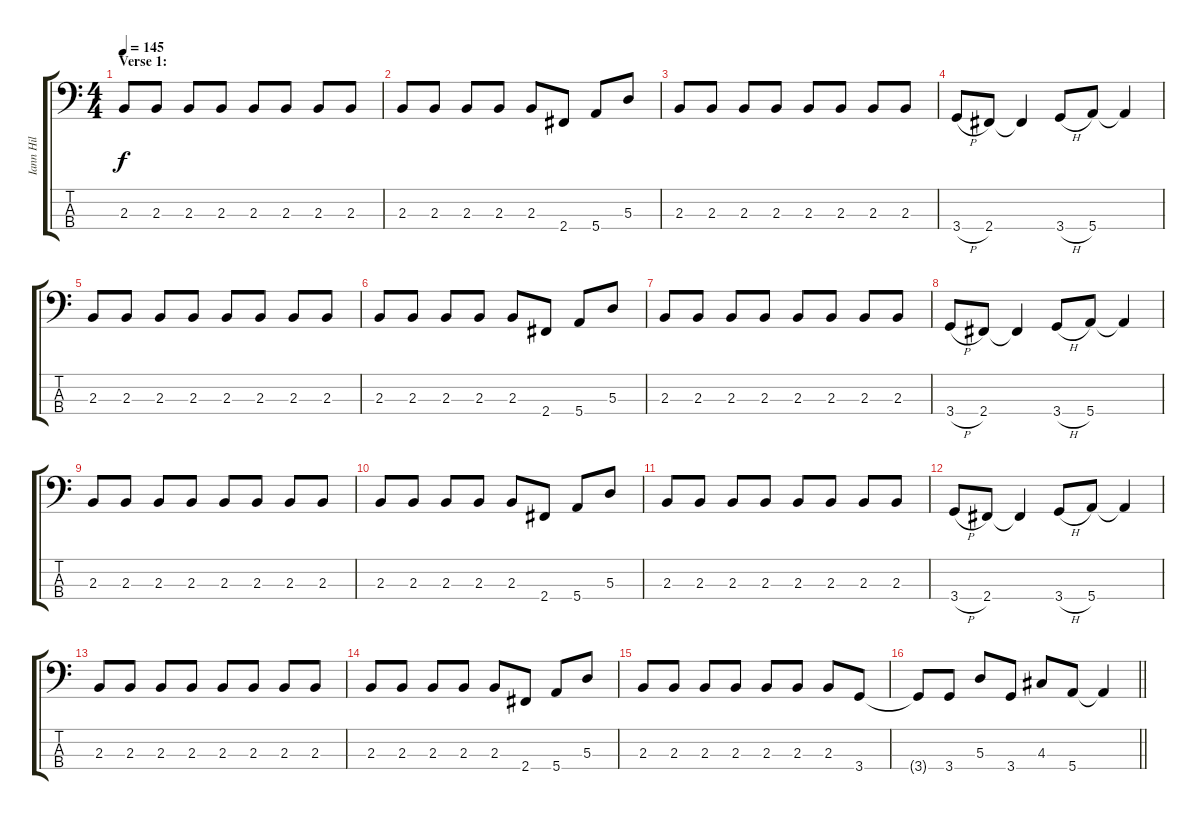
\track ("Iann Hil" "Iann Hil") {instrument electricbasspick}
\staff {score tabs}
\tuning (G2 D2 A1 E1) {hide}
\ts (4 4)
\section ("" "Verse 1:")
\tempo 145
\clef f4
\ks c
2.3.8{dy f} 2.3.8 2.3.8 2.3.8 2.3.8 2.3.8 2.3.8 2.3.8 |
2.3.8 2.3.8 2.3.8 2.3.8 2.3.8 2.4.8 5.4.8 5.3.8 |
2.3.8 2.3.8 2.3.8 2.3.8 2.3.8 2.3.8 2.3.8 2.3.8 |
3.4{h}.8 2.4.8 2.4{t}.4 3.4{h}.8 5.4.8 5.4{t}.4 |
2.3.8 2.3.8 2.3.8 2.3.8 2.3.8 2.3.8 2.3.8 2.3.8 |
2.3.8 2.3.8 2.3.8 2.3.8 2.3.8 2.4.8 5.4.8 5.3.8 |
2.3.8 2.3.8 2.3.8 2.3.8 2.3.8 2.3.8 2.3.8 2.3.8 |
3.4{h}.8 2.4.8 2.4{t}.4 3.4{h}.8 5.4.8 5.4{t}.4 |
2.3.8 2.3.8 2.3.8 2.3.8 2.3.8 2.3.8 2.3.8 2.3.8 |
2.3.8 2.3.8 2.3.8 2.3.8 2.3.8 2.4.8 5.4.8 5.3.8 |
2.3.8 2.3.8 2.3.8 2.3.8 2.3.8 2.3.8 2.3.8 2.3.8 |
3.4{h}.8 2.4.8 2.4{t}.4 3.4{h}.8 5.4.8 5.4{t}.4 |
2.3.8 2.3.8 2.3.8 2.3.8 2.3.8 2.3.8 2.3.8 2.3.8 |
2.3.8 2.3.8 2.3.8 2.3.8 2.3.8 2.4.8 5.4.8 5.3.8 |
2.3.8 2.3.8 2.3.8 2.3.8 2.3.8 2.3.8 2.3.8 3.4.8 |
\barLineRight lightlight
3.4{t}.8 3.4.8 5.3.8 3.4.8 4.3.8 5.4.8 5.4{t}.4
